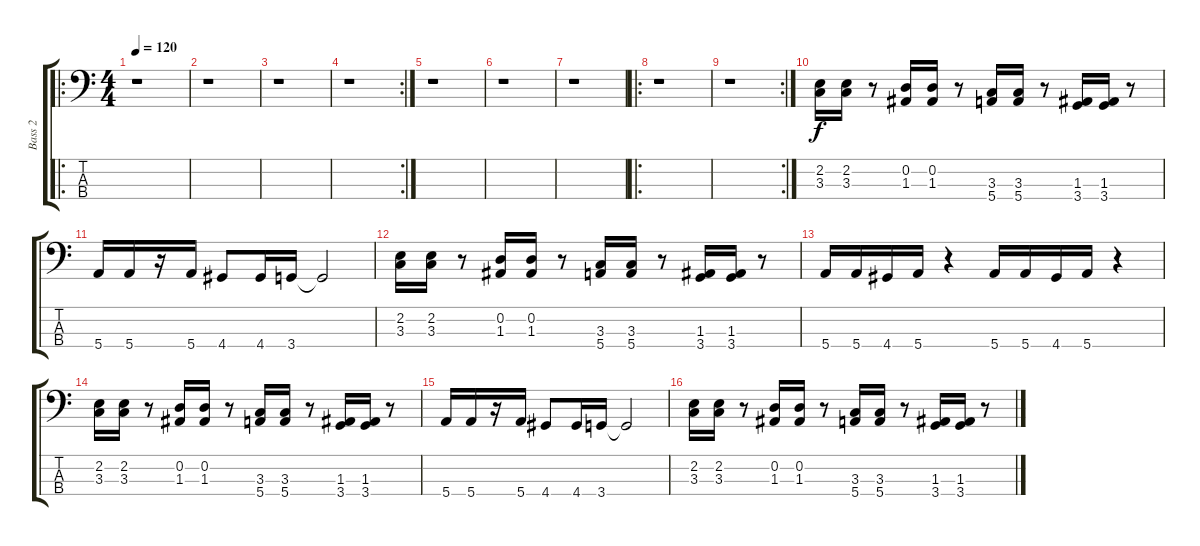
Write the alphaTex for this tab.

\track ("Bass 2" "Bass 2") {solo instrument slapbass2}
\staff {score tabs}
\tuning (G2 D2 A1 E1) {hide}
\ro
\ts (4 4)
\tempo 120
\clef f4
\ks c
r.1{dy f} |
r.1 |
r.1 |
\rc 2
r.1 |
r.1 |
r.1 |
r.1 |
\ro
r.1 |
\rc 2
r.1 |
(2.2 3.3).16 (2.2 3.3).16 r.8 (0.2 1.3).16 (0.2 1.3).16 r.8 (3.3 5.4).16 (3.3 5.4).16 r.8 (1.3 3.4).16 (1.3 3.4).16 r.8 |
5.4.16 5.4.16 r.16 5.4.16 4.4.8 4.4.16 3.4.16 3.4{t}.2 |
(2.2 3.3).16 (2.2 3.3).16 r.8 (0.2 1.3).16 (0.2 1.3).16 r.8 (3.3 5.4).16 (3.3 5.4).16 r.8 (1.3 3.4).16 (1.3 3.4).16 r.8 |
5.4.16 5.4.16 4.4.16 5.4.16 r.4 5.4.16 5.4.16 4.4.16 5.4.16 r.4 |
(2.2 3.3).16 (2.2 3.3).16 r.8 (0.2 1.3).16 (0.2 1.3).16 r.8 (3.3 5.4).16 (3.3 5.4).16 r.8 (1.3 3.4).16 (1.3 3.4).16 r.8 |
5.4.16 5.4.16 r.16 5.4.16 4.4.8 4.4.16 3.4.16 3.4{t}.2 |
(2.2 3.3).16 (2.2 3.3).16 r.8 (0.2 1.3).16 (0.2 1.3).16 r.8 (3.3 5.4).16 (3.3 5.4).16 r.8 (1.3 3.4).16 (1.3 3.4).16 r.8
